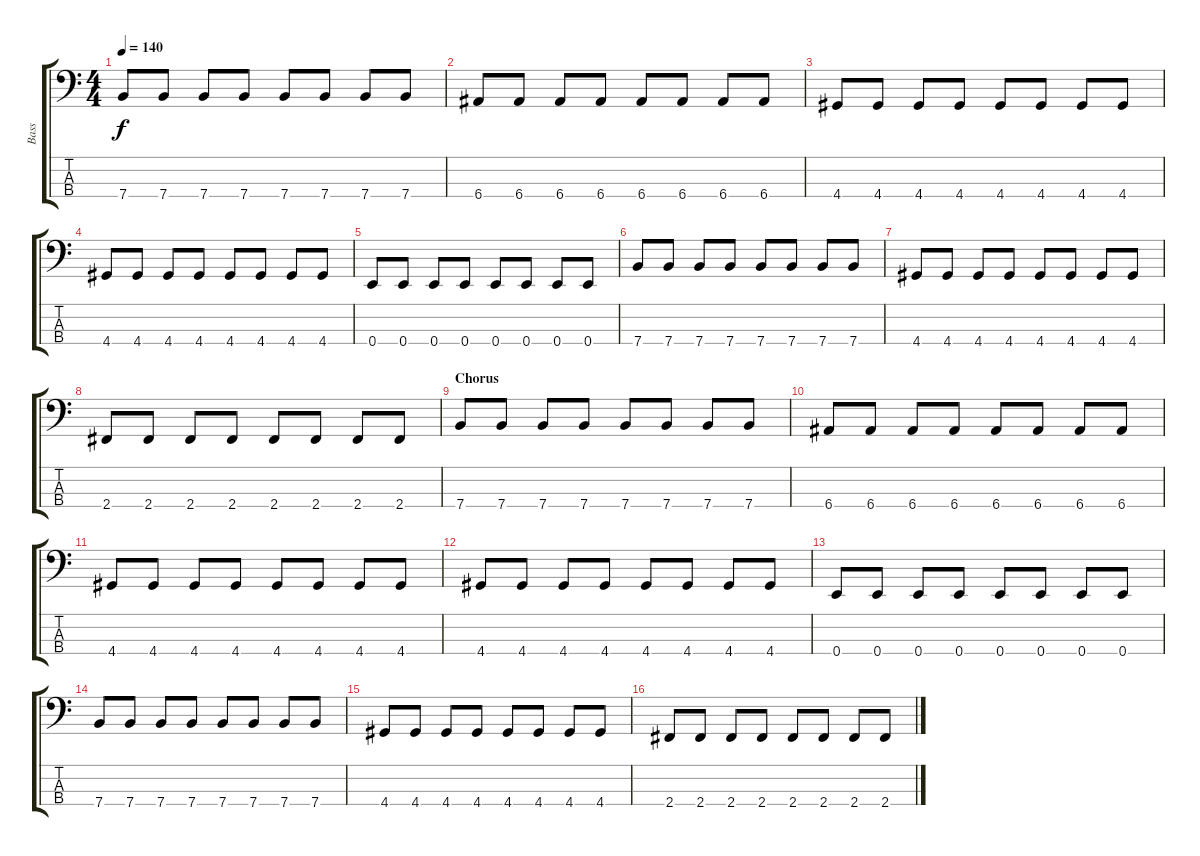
\track ("Bass" "Bass") {instrument fretlessbass}
\staff {score tabs}
\tuning (G2 D2 A1 E1) {hide}
\ts (4 4)
\tempo 140
\clef f4
\ks c
7.4.8{dy f} 7.4.8 7.4.8 7.4.8 7.4.8 7.4.8 7.4.8 7.4.8 |
6.4.8 6.4.8 6.4.8 6.4.8 6.4.8 6.4.8 6.4.8 6.4.8 |
4.4.8 4.4.8 4.4.8 4.4.8 4.4.8 4.4.8 4.4.8 4.4.8 |
4.4.8 4.4.8 4.4.8 4.4.8 4.4.8 4.4.8 4.4.8 4.4.8 |
0.4.8 0.4.8 0.4.8 0.4.8 0.4.8 0.4.8 0.4.8 0.4.8 |
7.4.8 7.4.8 7.4.8 7.4.8 7.4.8 7.4.8 7.4.8 7.4.8 |
4.4.8 4.4.8 4.4.8 4.4.8 4.4.8 4.4.8 4.4.8 4.4.8 |
2.4.8 2.4.8 2.4.8 2.4.8 2.4.8 2.4.8 2.4.8 2.4.8 |
\section ("" "Chorus")
7.4.8 7.4.8 7.4.8 7.4.8 7.4.8 7.4.8 7.4.8 7.4.8 |
6.4.8 6.4.8 6.4.8 6.4.8 6.4.8 6.4.8 6.4.8 6.4.8 |
4.4.8 4.4.8 4.4.8 4.4.8 4.4.8 4.4.8 4.4.8 4.4.8 |
4.4.8 4.4.8 4.4.8 4.4.8 4.4.8 4.4.8 4.4.8 4.4.8 |
0.4.8 0.4.8 0.4.8 0.4.8 0.4.8 0.4.8 0.4.8 0.4.8 |
7.4.8 7.4.8 7.4.8 7.4.8 7.4.8 7.4.8 7.4.8 7.4.8 |
4.4.8 4.4.8 4.4.8 4.4.8 4.4.8 4.4.8 4.4.8 4.4.8 |
2.4.8 2.4.8 2.4.8 2.4.8 2.4.8 2.4.8 2.4.8 2.4.8
